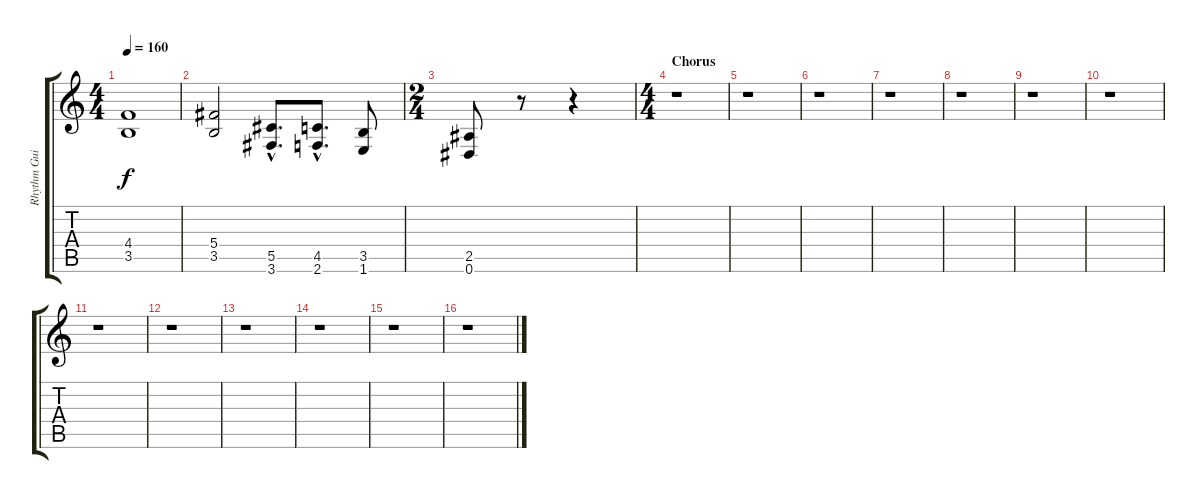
\track ("Rhythm Guitar" "Rhythm Gui") {instrument electricguitarmuted}
\staff {score tabs}
\tuning (Eb4 Bb3 Gb3 Db3 Ab2 Eb2) {hide}
\ts (4 4)
\tempo 160
\clef g2
\ks c
(4.4 3.5).1{dy f} |
(5.4 3.5).2 (5.5{hac} 3.6{hac}).8{d} (4.5{hac} 2.6{hac}).8{d} (3.5 1.6).8 |
\ts (2 4)
(2.5 0.6).8 r.8 r.4 |
\ts (4 4)
\section ("" "Chorus")
r.1 |
r.1 |
r.1 |
r.1 |
r.1 |
r.1 |
r.1 |
r.1 |
r.1 |
r.1 |
r.1 |
r.1 |
r.1
